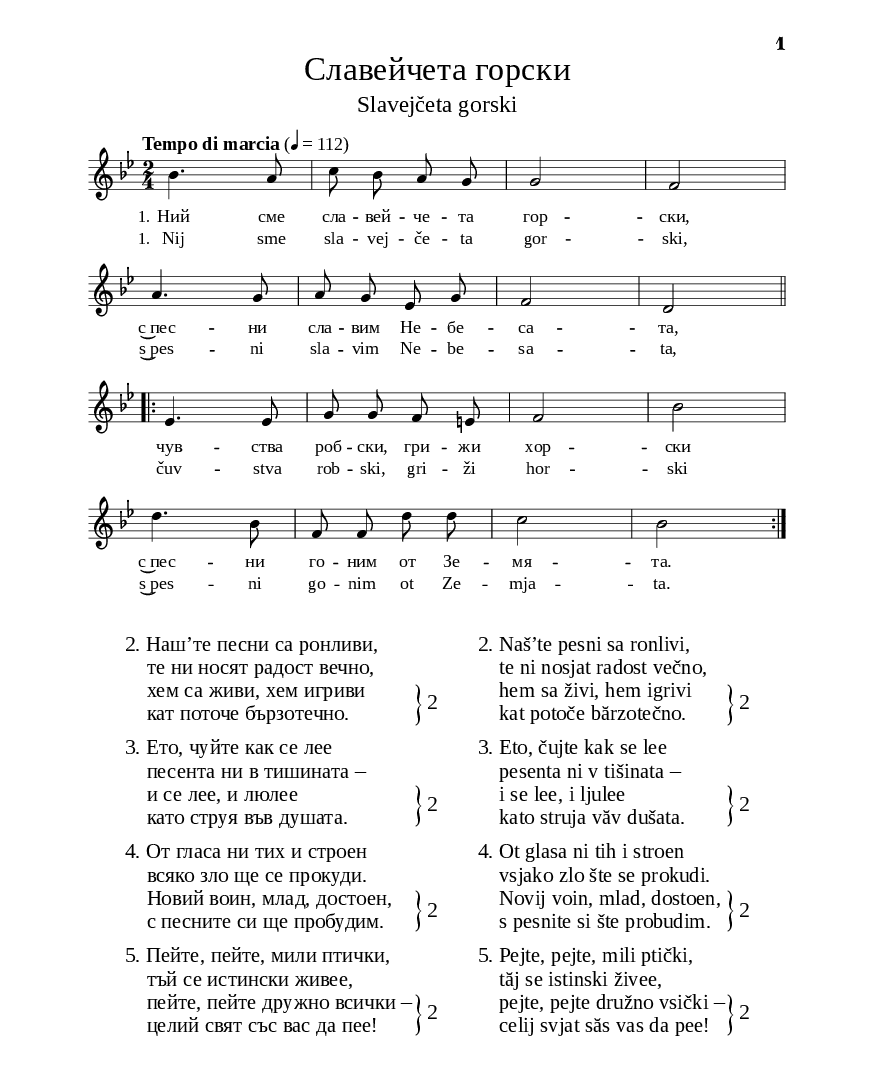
\version "2.24.4"

% include paper part and global functions
\include "include/globals.ily"
"rightBraces049" = \markup {
  \column {
    % repeat braces
    \translate #'(0 . -7.5 )
    \right-brace #20

    \translate #'(0 . -11.0 )
    \right-brace #20

    \translate #'(0 . -11.7 )
    \right-brace #20

    \translate #'(0 . -11.5 )
    \right-brace #20
  }
  \column {
    % repeat numbers
    \translate #'(0 . -8.1 )
    2

    \translate #'(0 . -14.0 )
    2

    \translate #'(0 . -14.6 )
    2

    \translate #'(0 . -14.0 )
    2
  }
}

\bookpart {
  \label #'ref049
  \tocItem \markup "Славейчета горски – Slavejčeta gorski"
  \include "include/bookpart-paper.ily"
  \score {
    \include "include/score-layout.ily"


    \new Voice \absolute  {
      \clef treble
      \key bes \major
      \time 2/4
      \tempoFunc "Tempo di marcia" 4 "112"
      \autoBeamOff

      bes'4. a'8 | c''8 bes' a' g' |  g'2 |  f'2 \break |
      a'4. g'8  | a'8 g' es' g' |  f'2 |   d'2 | \break
      \bar ".|:-||"
      es'4. es'8 | g'8 g' f' e' | f'2 | bes'2 | \break

      d''4. bes'8 | f'8 f' d'' d'' | c''2  bes'2 | \break
      \bar ":|."
    }

    \addlyrics {
      \set stanza = "1." Ний сме сла -- вей -- че -- та гор -- ски, с~пес -- ни
      сла -- вим Не -- бе -- са -- та, чув -- ства роб -- ски, гри -- жи
      хор -- ски с~пес -- ни го -- ним от Зе -- мя -- та.
    }

    \addlyrics {
      \set stanza = "1." Nij sme sla -- vej -- če -- ta gor -- ski, s~pes -- ni
      sla -- vim Ne -- be -- sa -- ta, čuv -- stva rob -- ski, gri -- ži
      hor -- ski s~pes -- ni go -- nim ot Ze -- mja -- ta.
    }


    \header {
      title = \titleFunc "Славейчета горски" "Slavejčeta gorski"
    }

    \midi{}

  } % score

  \markup \empty-two

  \markup \abs-fontsize #10 {
    \hspace #5
    \override #`(baseline-skip . ,bgCoupletBaselineSkip)
    \column {
      \line { 2.  Наш’те песни са ронливи,}

      \line {   "   " те ни носят радост вечно, }

      \line {   "   "  хем са живи, хем игриви}

      \line {   "   " кат поточе бързотечно.}
      \vspace #0.5

      \line {   3. Ето, чуйте как се лее}

      \line {   "   " песента ни в тишината –}

      \line {   "   " и се лее, и люлее}

      \line {   "   " като струя във душата.}
      \vspace #0.5

      \line {   4. От гласа ни тих и строен}

      \line {   "   " всяко зло ще се прокуди.}

      \line {   "   "Новий воин, млад, достоен, }

      \line {   "   " с песните си ще пробудим.}
      \vspace #0.5

      \line {   5. Пейте, пейте, мили птички,}

      \line {   "   "тъй се истински живее,}

      \line {   "   "пейте, пейте дружно всички – }

      \line {   "   " целий свят със вас да пее! }
    } \"rightBraces049"

    \hspace #5
    \override #`(baseline-skip . ,bgCoupletBaselineSkip)
    \column {

      \line { 2.  Naš’te pesni sa ronlivi,}

      \line {   "   " te ni nosjat radost večno, }

      \line {   "   "  hem sa živi, hem igrivi}

      \line {   "   " kat potoče bărzotečno.}
      \vspace #0.5

      \line {   3. Eto, čujte kak se lee}

      \line {   "   " pesenta ni v tišinata –}

      \line {   "   " i se lee, i ljulee}

      \line {   "   " kato struja văv dušata.}
      \vspace #0.5

      \line {   4. Ot glasa ni tih i stroen}

      \line {   "   " vsjako zlo šte se prokudi.}

      \line {   "   "Novij voin, mlad, dostoen, }

      \line {   "   " s pesnite si šte probudim.}
      \vspace #0.5

      \line {   5. Pejte, pejte, mili ptički,}

      \line {   "   "tăj se istinski živee,}

      \line {   "   "pejte, pejte družno vsički – }

      \line {   "   " celij svjat săs vas da pee! }
    } %column
    \"rightBraces049"
  } % markup

  \pageBreak

  % include foreign translation(s) of the song
  \version "2.24.4"

\markup \fill-line { \fontsize #deTitleFontSize "Die Nachtigallen des Waldes" }
\markup \null
\markup \null
\markup \abs-fontsize #10 {

  \fill-line {
  \override #`(baseline-skip . ,deCoupletBaselineSkip)

  \column {


    \line { 1. Wir sind die Nachtigallen des Waldes,}

    \line { "   "mit Liedern lobpreisen wir die Himmel, }

    \line { "   "knechtende Gefühle und menschliche Sorgen}

    \line { "   "vertreiben wir mit Liedern von der Erde.}

   \vspace #0.5
    \line { 2. Unsere Lieder sind schwungvoll, }

    \line { "   "sie bringen uns Freude ewiglich;}

    \line { "   "einmal sind sie lebendig und einmal spielerisch}

    \line { "   "wie ein Bächlein in seinem schnellen Lauf.}

   \vspace #0.5
    \line { 3. Nun, hört, wie unser Lied }

    \line { "   "in der Stille fließt; }

    \line { "   "es fließt und es wogt wie}

    \line { "   "ein Strom in der Seele.}

    \vspace #0.5
    \line { 4. Durch unsere leise und richtige Stimme}

    \line { "   "wird alles Böse gebannt; }

    \line { "   "einen neuen Soldaten, jung und ehrenhaft, }

    \line { "   "werden wir durch unsere Lieder erwecken.}

   \vspace #0.5

    \line { 5. Singt, singt ihr lieben Vögel, }

    \line { "   "nur so lebt man wahrhaftig; }

    \line { "   "singt, singt alle zusammen: }

    \line { "   "Die ganze Welt soll singen mit euch!}


  }
  }
}


} % bookpart
